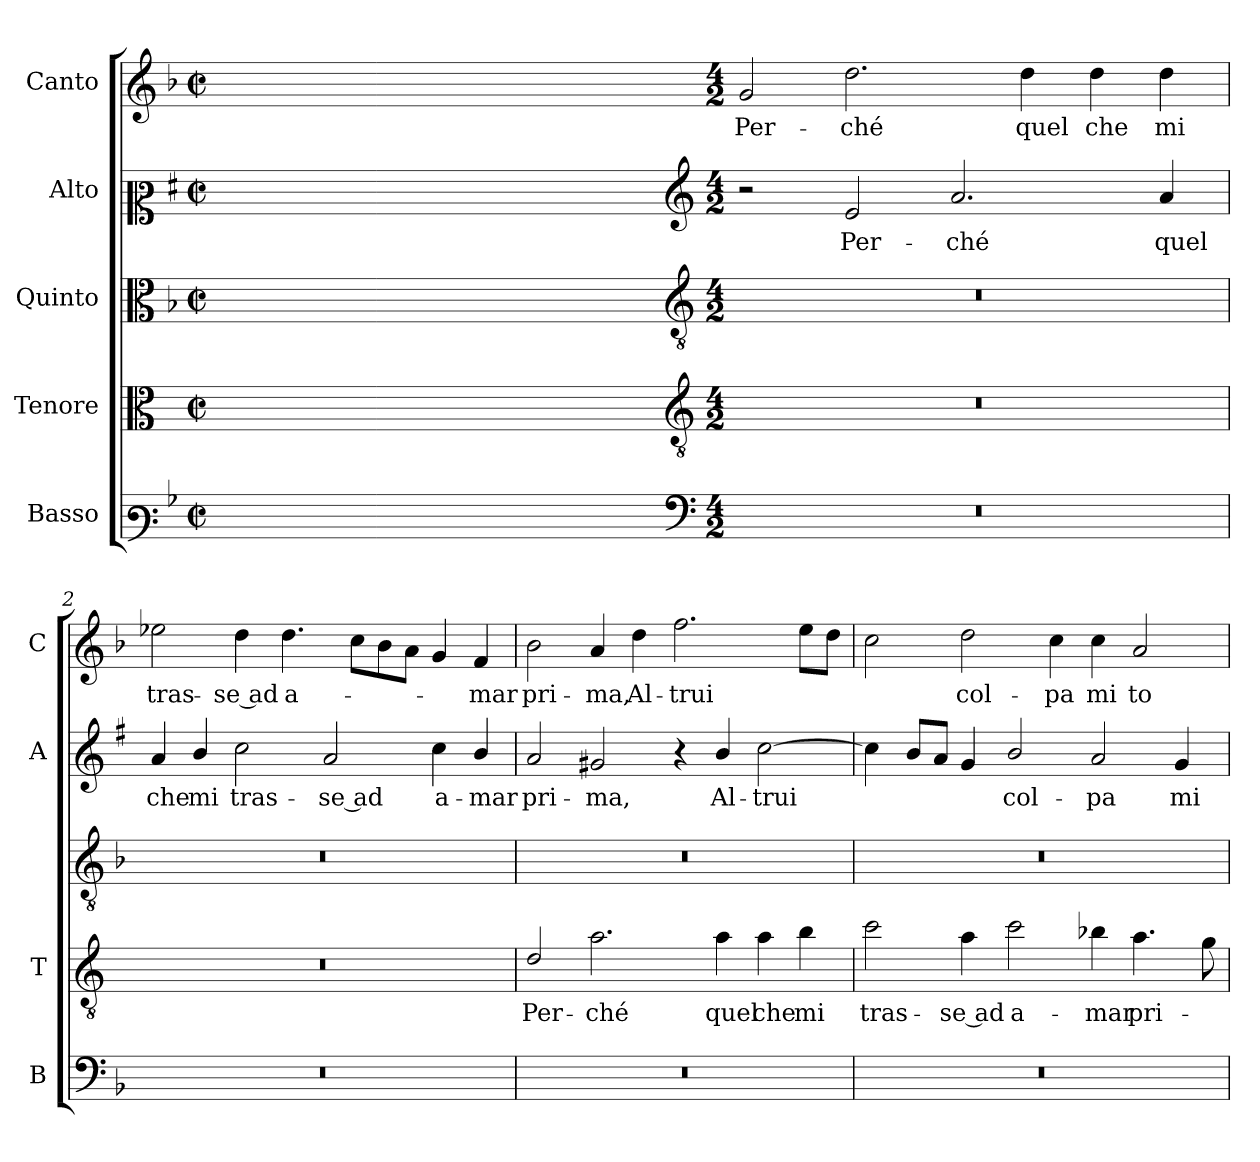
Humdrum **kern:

**kern	**kern	**text	**kern	**kern	**text	**kern	**text
*part5	*part4	*part4	*part3	*part2	*part2	*part1	*part1
*staff5	*staff4	*staff4	*staff3	*staff2	*staff2	*staff1	*staff1
*I"Basso	*I"Tenore	*	*I"Quinto	*I"Alto	*	*I"Canto	*
*I'B	*I'T	*	*	*I'A	*	*I'C	*
*clefF3	*clefC3	*	*clefC3	*clefC2	*	*clefG2	*
*	*ITrd4c7	*	*	*ITrd1c2	*	*	*
*k[b-]	*k[b-]	*	*k[b-]	*k[b-]	*	*k[b-]	*
*F:	*F:	*	*F:	*F:	*	*F:	*
*M2/2	*M2/2	*	*M2/2	*M2/2	*	*M2/2	*
*met(c|)	*met(c|)	*	*met(c|)	*met(c|)	*	*met(c|)	*
=	=	=	=	=	=	=	=
1ryy	1ryy	.	1ryy	1ryy	.	1ryy	.
=1X-	=1X-	=1X-	=1X-	=1X-	=1X-	=1X-	=1X-
4ryy	4ryy	.	4ryy	4ryy	.	4ryy	.
4ryy	4ryy	.	4ryy	4ryy	.	4ryy	.
4ryy	4ryy	.	4ryy	4ryy	.	4ryy	.
4ryy	4ryy	.	4ryy	4ryy	.	4ryy	.
=1-	=1-	=1-	=1-	=1-	=1-	=1-	=1-
*clefF4	*clefGv2	*	*clefGv2	*clefG2	*	*	*
*M4/2	*M4/2	*	*M4/2	*M4/2	*	*M4/2	*
!	!	!	!	!	!	!	!LO:LY:b
0r	0r	.	0r	2r	.	2g/	Per-
!	!	!	!	!	!LO:LY:b	!	!LO:LY:b
.	.	.	.	2d/	Per-	2.dd\	-ché
!	!	!	!	!	!LO:LY:b	!	!
.	.	.	.	2.g/	-ché	.	.
!	!	!	!	!	!	!	!LO:LY:b
.	.	.	.	.	.	4dd\	quel
!	!	!	!	!	!	!	!LO:LY:b
.	.	.	.	.	.	4dd\	che
!	!	!	!	!	!LO:LY:b	!	!LO:LY:b
.	.	.	.	4g/	quel	4dd\	mi
=2	=2	=2	=2	=2	=2	=2	=2
!	!	!	!	!	!LO:LY:b	!	!LO:LY:b
0r	0r	.	0r	4g/	che	2ee-X\	tras-
!	!	!	!	!	!LO:LY:b	!	!
.	.	.	.	4a/	mi	.	.
!	!	!	!	!	!LO:LY:b	!	!LO:LY:b
.	.	.	.	2b-\	tras-	4dd\	-se ad
!	!	!	!	!	!	!	!LO:LY:b
.	.	.	.	.	.	4.dd\	a-
!	!	!	!	!	!LO:LY:b	!	!
.	.	.	.	2g/	-se ad	.	.
.	.	.	.	.	.	8cc\L	.
.	.	.	.	.	.	8b-\	.
.	.	.	.	.	.	8a\J	.
!	!	!	!	!	!LO:LY:b	!	!
.	.	.	.	4b-\	a-	4g/	.
!	!	!	!	!	!LO:LY:b	!	!LO:LY:b
.	.	.	.	4a/	-mar	4f/	-mar
=3	=3	=3	=3	=3	=3	=3	=3
!	!	!LO:LY:b	!	!	!LO:LY:b	!	!LO:LY:b
0r	2G/	Per-	0r	2g/	pri-	2b-\	pri-
!	!	!LO:LY:b	!	!	!LO:LY:b	!	!LO:LY:b
.	2.d\	-ché	.	2f#X/	-ma,	4a/	-ma,
!	!	!	!	!	!	!	!LO:LY:b
.	.	.	.	.	.	4dd\	Al-
!	!	!	!	!	!	!	!LO:LY:b
.	.	.	.	4r	.	2.ff\	-trui
!	!	!LO:LY:b	!	!	!LO:LY:b	!	!
.	4d\	quel	.	4a/	Al-	.	.
!	!	!LO:LY:b	!	!	!LO:LY:b	!	!
.	4d\	che	.	[2b-\	-trui	.	.
!	!	!LO:LY:b	!	!	!	!	!
.	4e\	mi	.	.	.	8ee\L	.
.	.	.	.	.	.	8dd\J	.
!!LO:LB:g=z
=4	=4	=4	=4	=4	=4	=4	=4
!	!	!LO:LY:b	!	!	!	!	!
0r	2f\	tras-	0r	4b-\]	.	2cc\	.
.	.	.	.	8a/L	.	.	.
.	.	.	.	8g/J	.	.	.
!	!	!LO:LY:b	!	!	!	!	!LO:LY:b
.	4d\	-se ad	.	4f/	.	2dd\	col-
!	!	!LO:LY:b	!	!	!LO:LY:b	!	!
.	2f\	a-	.	2a/	col-	.	.
!	!	!	!	!	!	!	!LO:LY:b
.	.	.	.	.	.	4cc\	-pa
!	!	!LO:LY:b	!	!	!LO:LY:b	!	!LO:LY:b
.	4e-X\	-mar	.	2g/	-pa	4cc\	mi
!	!	!LO:LY:b	!	!	!	!	!LO:LY:b
.	4.d\	pri-	.	.	.	2a/	to-
!	!	!	!	!	!LO:LY:b	!	!
.	.	.	.	4f/	mi	.	.
.	8c\	.	.	.	.	.	.
=	=	=	=	=	=	=	=
*-	*-	*-	*-	*-	*-	*-	*-
